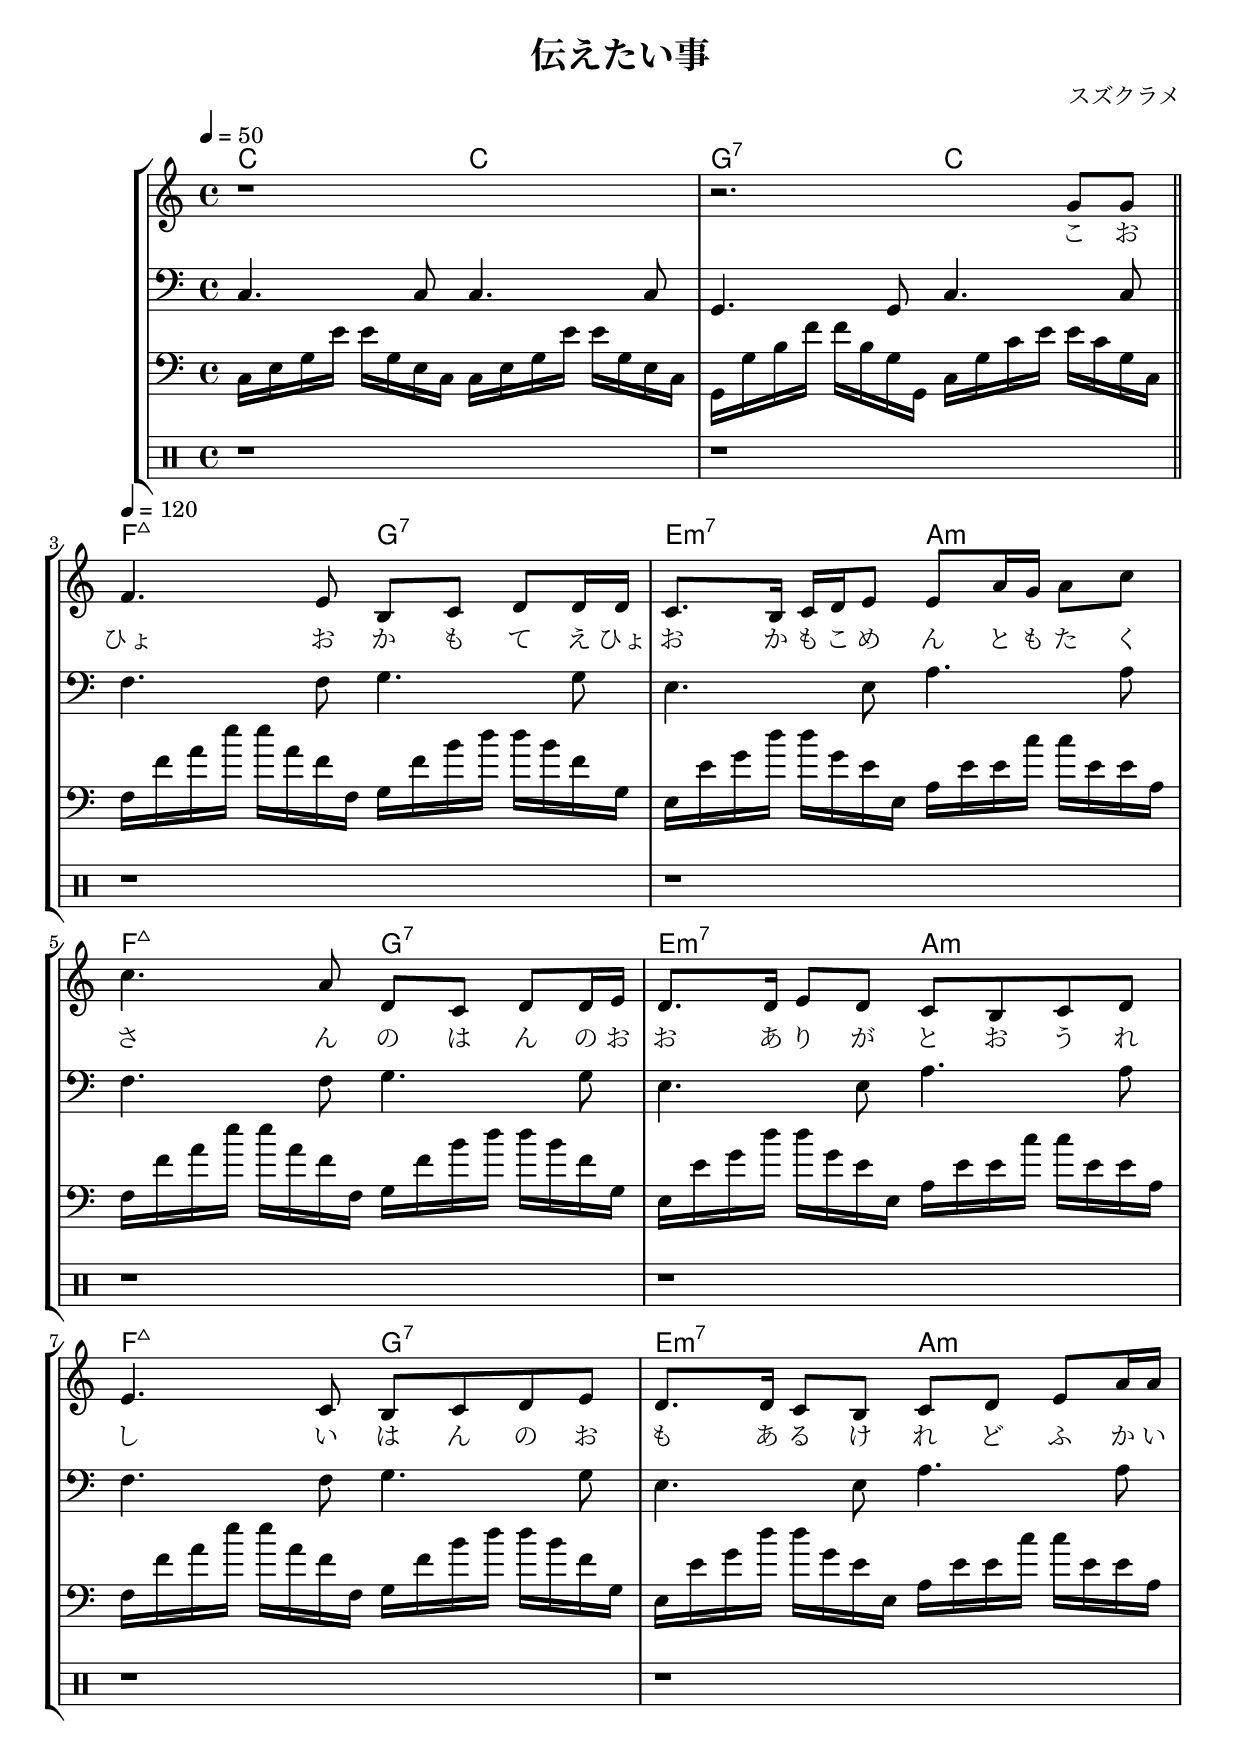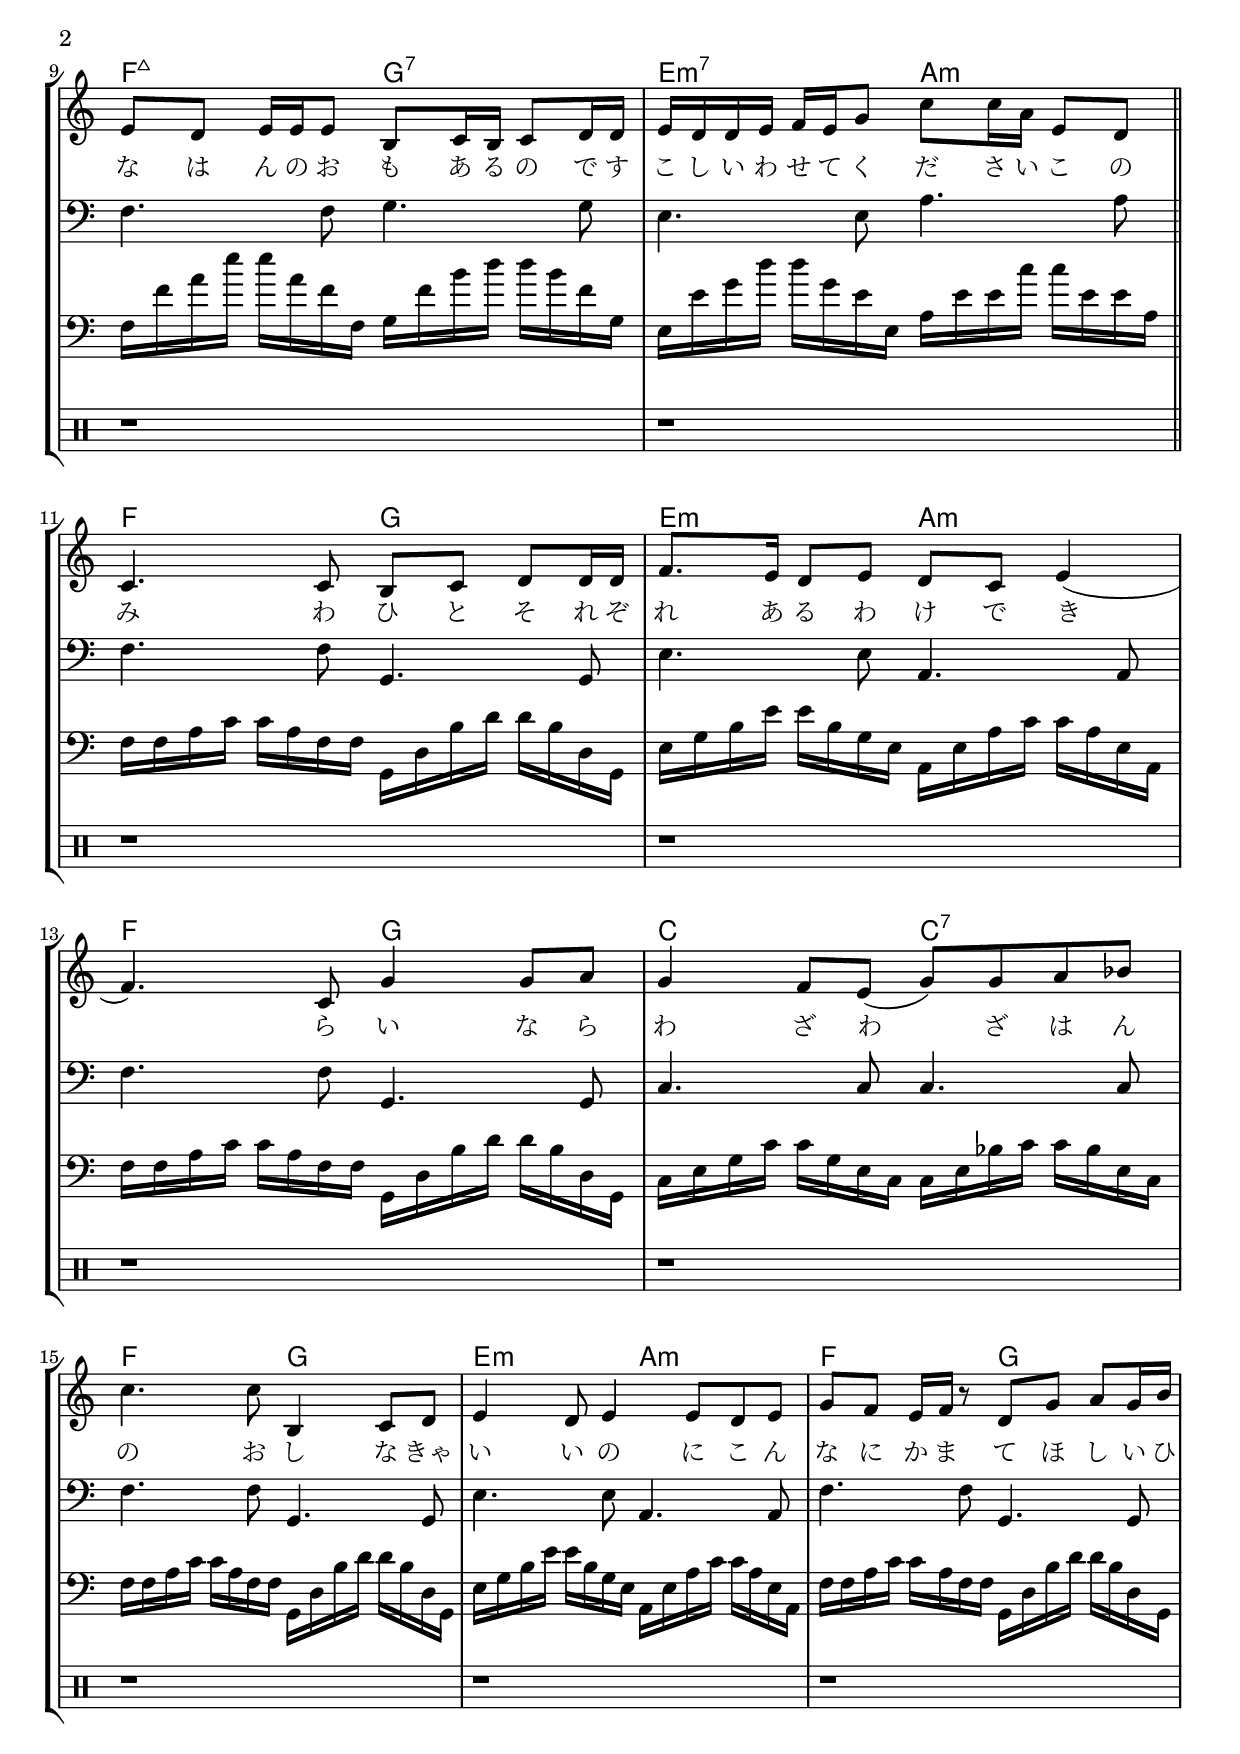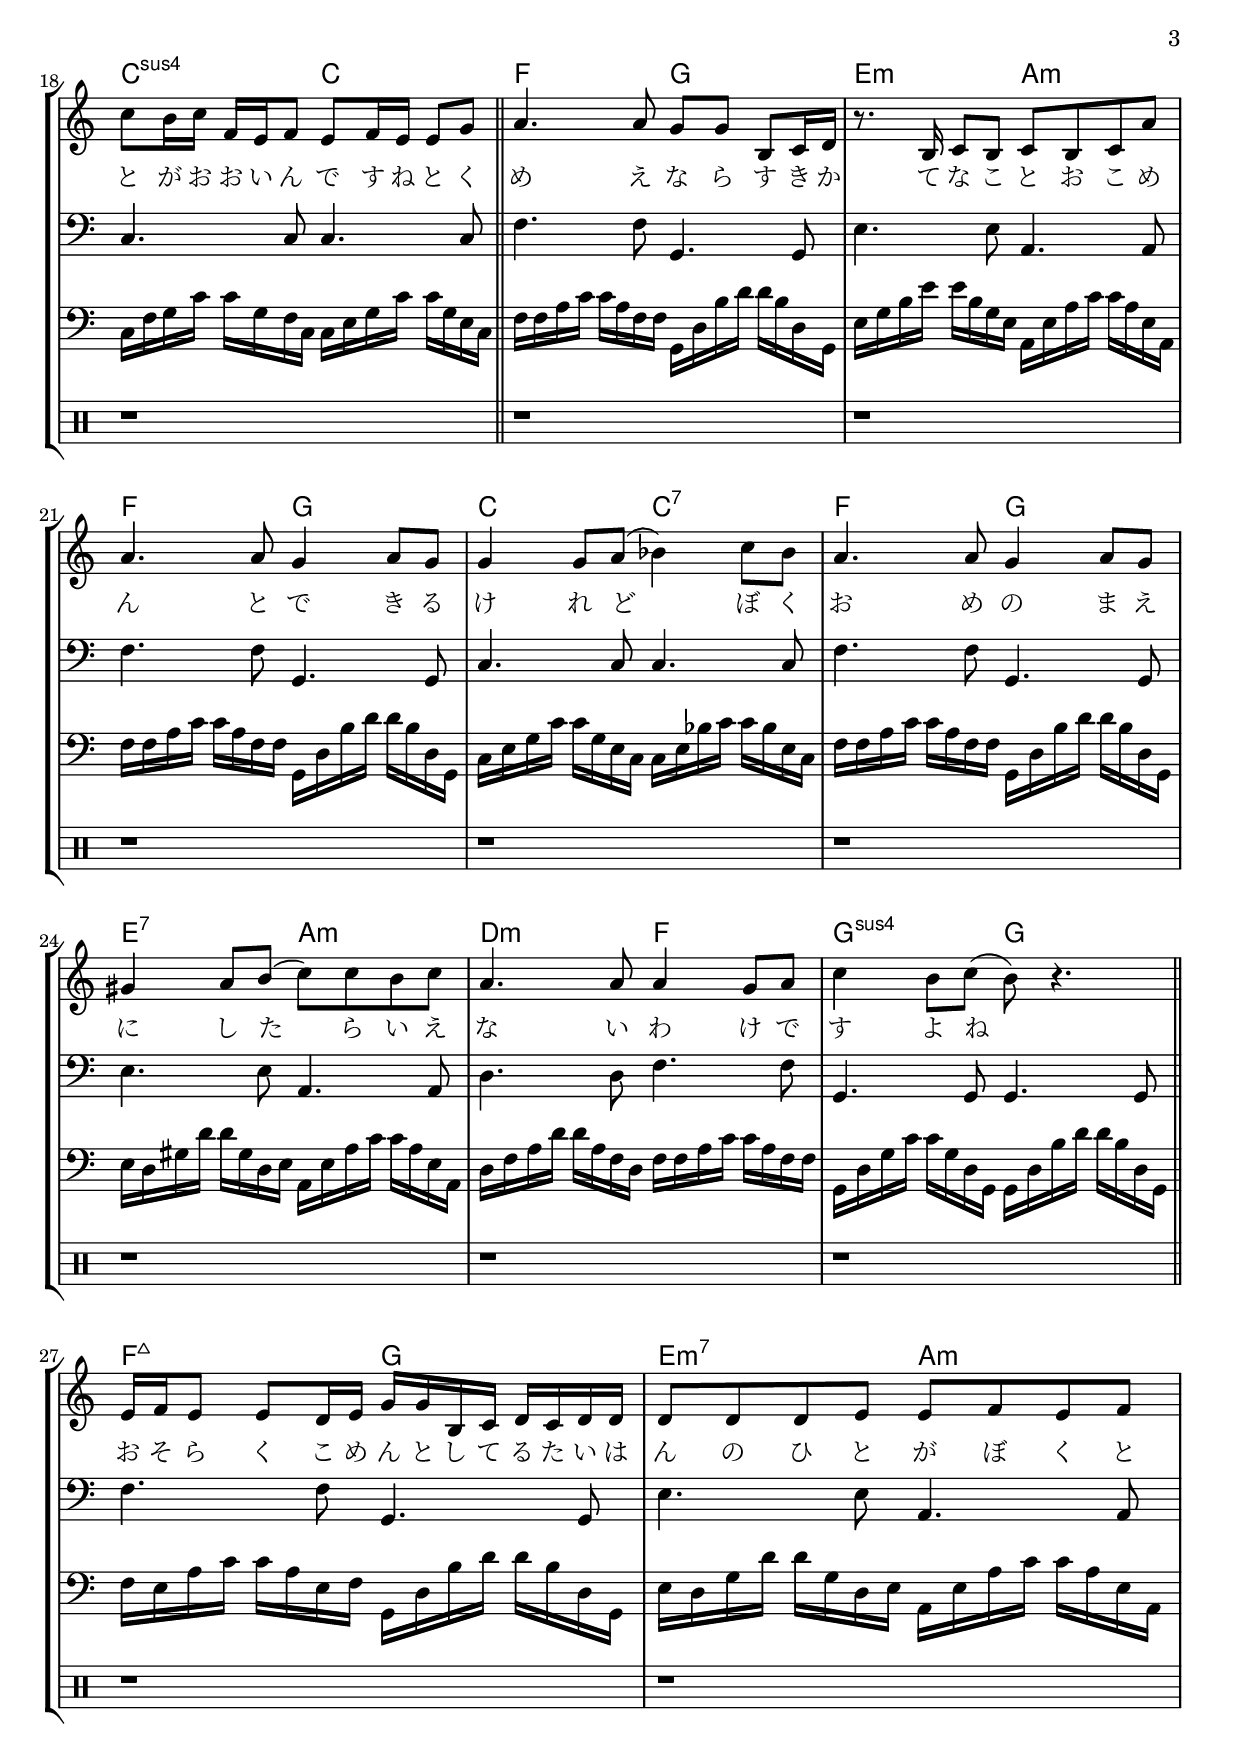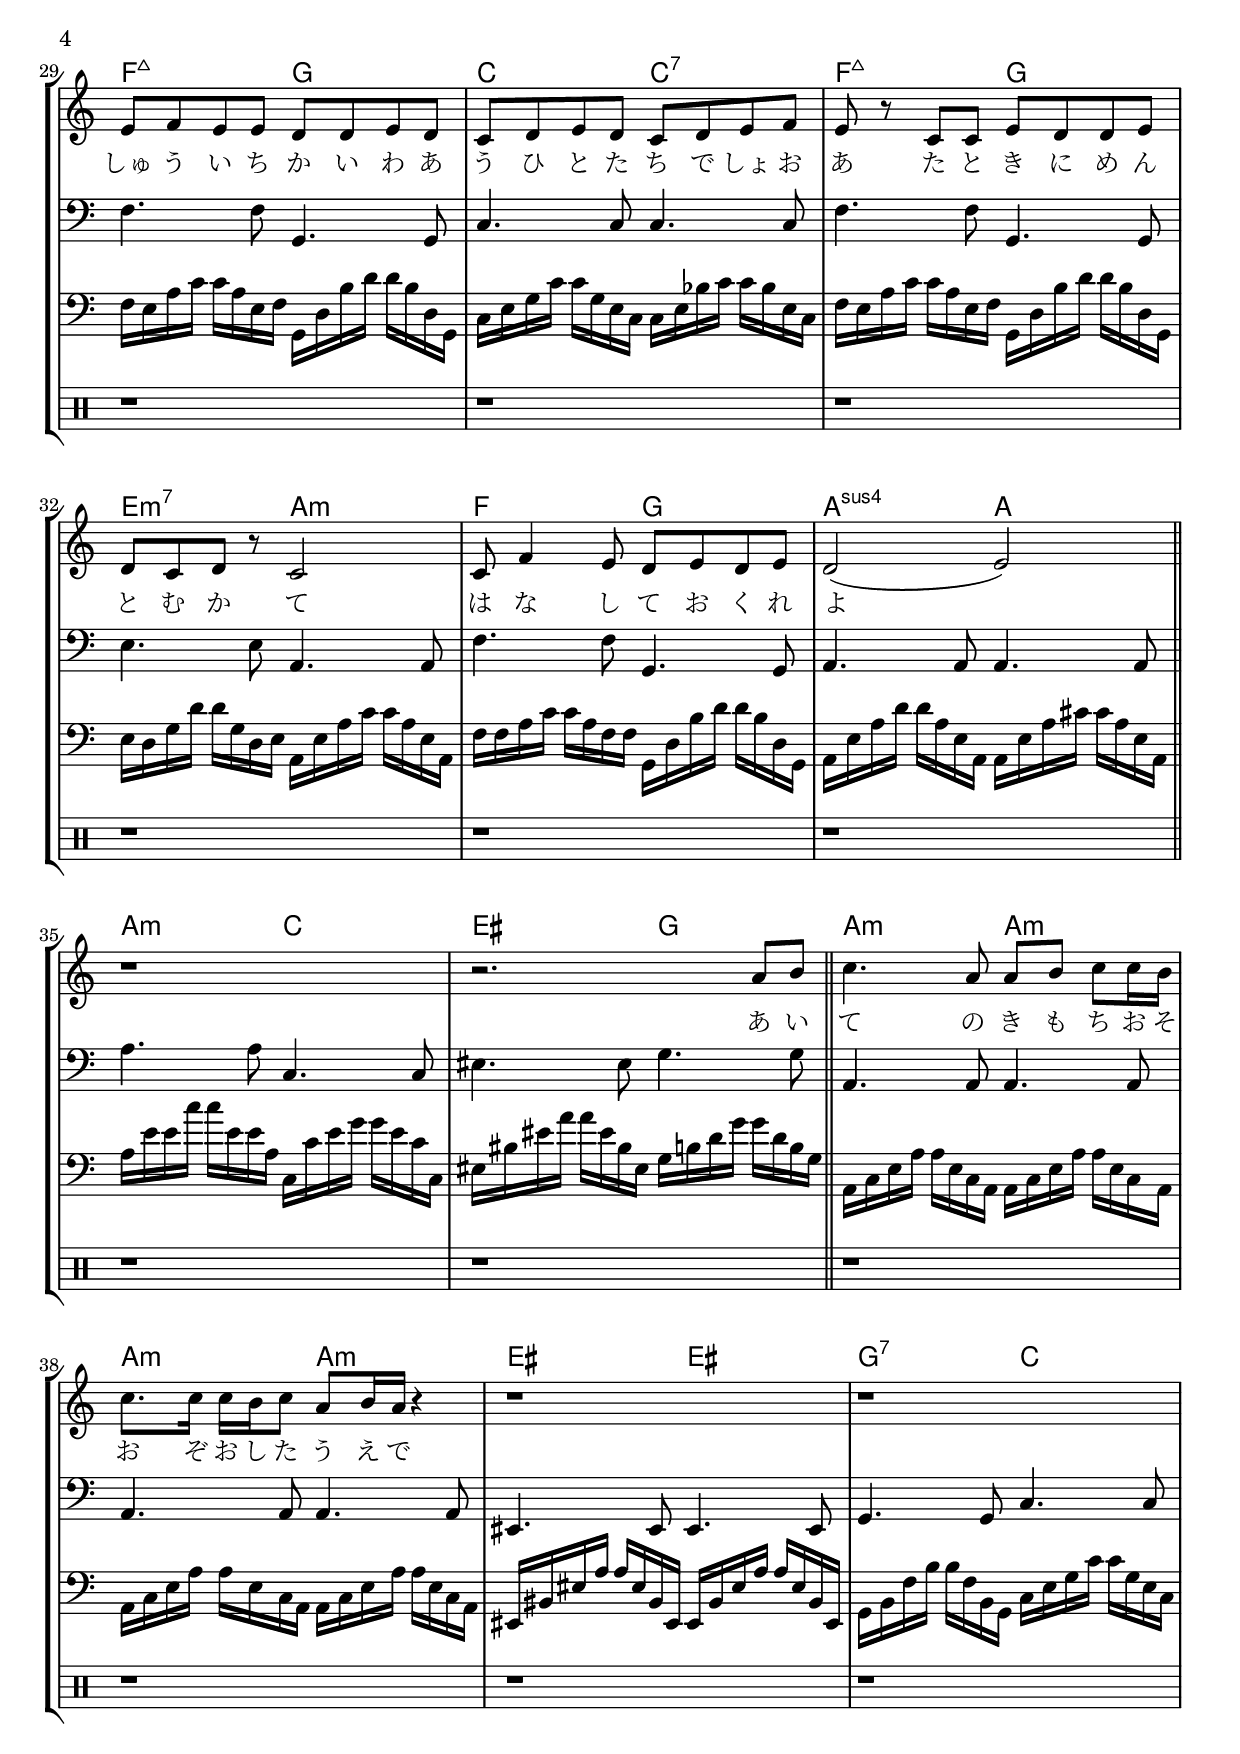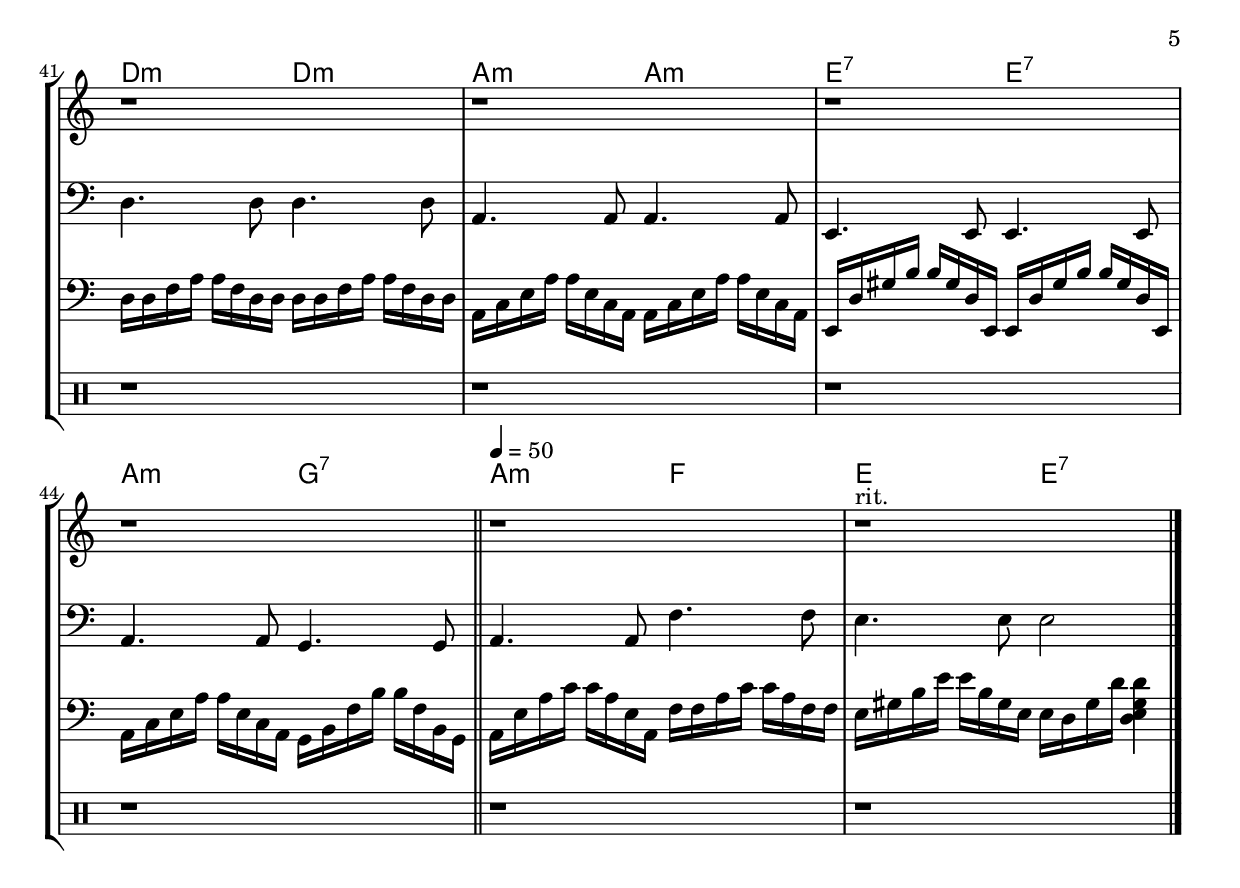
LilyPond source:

\version "2.12.1"

\header {
	title = \markup {伝えたい事}
	composer = \markup \center-column {スズクラメ}
}

harmony = \chordmode {
	c2 c g:7 c 

	f:maj7 g:7 e:min7 a:m f:maj7 g:7 e:min7 a:m f:maj7 g:7 e:min7 a:m f:maj7 g:7 e:min7 a:m 

	f g e:m a:m f g c c:7 f g e:m a:m f g c:sus4 c 

	f g e:m a:m f g c c:7 f g e:7 a:m d:m f g:sus4 g 

	f:maj7 g e:min7 a:m f:maj7 g c c:7 f:maj7 g e:min7 a:m f g a:sus4 a 

	a:m c eis g 

	a:m a:m a:m a:m eis eis g:7 c d:m d:m a:m a:m e:7 e:7 a:m g:7 

	a:m f e e:7 
}

melody = {
	\key c \major
	\tempo 4 = 50
	r1 | r2. 
	\set Staff.midiInstrument = #"fss0.35"
	g'8  g'8 
		\tempo 4 = 120
f'4.  e'8  b8  c'8  d'8  d'16  d'16 
	c'8.  b16  c'16  d'16  e'8  e'8  a'16  g'16  a'8  c''8 
	c''4.  a'8  d'8  c'8  d'8  d'16  e'16 
	d'8.  d'16  e'8  d'8  c'8  b8  c'8  d'8 
	e'4.  c'8  b8  c'8  d'8  e'8 
	d'8.  d'16  c'8  b8  c'8  d'8  e'8  a'16  a'16 
	e'8  d'8  e'16  e'16  e'8  b8  c'16  b16  c'8  d'16  d'16 
	e'16  d'16  d'16  e'16  f'16  e'16  g'8  c''8  c''16  a'16  	\set Staff.midiInstrument = #"fss0.34"
	e'8  d'8 
	c'4.  c'8  b8  c'8  d'8  d'16  d'16 
	f'8.  e'16  d'8  e'8  d'8  c'8  e'4 
	(f'4.)  c'8  g'4  g'8  a'8 
	g'4  f'8  e'8  (g'8)  g'8  a'8  bes'8 
	c''4.  c''8  b4  c'8  d'8 
	e'4  d'8  e'4  e'8  d'8  e'8 
	g'8  f'8  e'16  f'16  r8  d'8  g'8  a'8  g'16  b'16 
	c''8  b'16  c''16  f'16  e'16  f'8  e'8  f'16  e'16  	\set Staff.midiInstrument = #"fss0.34"
	e'8  g'8 
	a'4.  a'8  g'8  g'8  b8  c'16  d'16 
	r8.  b16  c'8  b8  c'8  b8  c'8  a'8 
	a'4.  a'8  g'4  a'8  g'8 
	g'4  g'8  a'8  (bes'4)  c''8  bes'8 
	a'4.  a'8  g'4  a'8  g'8 
	gis'4  a'8  b'8  (c''8)  c''8  b'8  c''8 
	a'4.  a'8  a'4  g'8  a'8 
	c''4  b'8  c''8  (b'8)  	r4. 	\set Staff.midiInstrument = #"fss0.34"
	 e'16  f'16  e'8  e'8  d'16  e'16  g'16  g'16  b16  c'16  d'16  c'16  d'16  d'16 
	d'8  d'8  d'8  e'8  e'8  f'8  e'8  f'8 
	e'8  f'8  e'8  e'8  d'8  d'8  e'8  d'8 
	c'8  d'8  e'8  d'8  c'8  d'8  e'8  f'8 
	e'8  r8  c'8  c'8  e'8  d'8  d'8  e'8 
	d'8  c'8  d'8  r8  c'2 
	c'8  f'4  e'8  d'8  e'8  d'8  e'8 
	d'2  (e'2)
	r1 | r2. 
	\set Staff.midiInstrument = #"fss0.34"
	a'8  b'8 
	c''4.  a'8  a'8  b'8  c''8  c''16  b'16 
	c''8.  c''16  c''16  b'16  c''8  a'8  b'16  a'16  	r4 r1 r1 r1 r1 r1 r1 	\tempo 4 = 50
	r1 | r1^"rit." \bar "|."
}

words = \lyricmode {
	
	こ  お  ひょ  お  か  も  て  え  ひょ  お  か  も  こ  め  ん  と  も  た  く  さ  ん  の  は  ん  の  お  お  あ  り  が  と  お  う  れ  し  い  は  ん  の  お  も  あ  る  け  れ  ど  ふ  か  い  な  は  ん  の  お  も  あ  る  の  で  す  こ  し  い  わ  せ  て  く  だ  さ  い  
	こ  の  み  わ  ひ  と  そ  れ  ぞ  れ  あ  る  わ  け  で  き  ら  い  な  ら  わ  ざ  わ  ざ  は  ん  の  お  し  な  きゃ  い  い  の  に  こ  ん  な  に  か  ま  て  ほ  し  い  ひ  と  が  お  お  い  ん  で  す  ね  
	と  く  め  え  な  ら  す  き  か  て  な  こ  と  お  こ  め  ん  と  で  き  る  け  れ  ど  ぼ  く  お  め  の  ま  え  に  し  た  ら  い  え  な  い  わ  け  で  す  よ  ね  
	お  そ  ら  く  こ  め  ん  と  し  て  る  た  い  は  ん  の  ひ  と  が  ぼ  く  と  しゅ  う  い  ち  か  い  わ  あ  う  ひ  と  た  ち  で  しょ  お  あ  た  と  き  に  め  ん  と  む  か  て  は  な  し  て  お  く  れ  よ  
	
	あ  い  て  の  き  も  ち  お  そ  お  ぞ  お  し  た  う  え  で  
	
}

tempochange = {
	\tempo 4 = 50
	r1 | r1 \bar "||"
	\tempo 4 = 120
	r1 | r1 | r1 | r1 | r1 | r1 | r1 | r1 \bar "||"
	\tempo 4 = 120
	r1 | r1 | r1 | r1 | r1 | r1 | r1 | r1 \bar "||"
	\tempo 4 = 120
	r1 | r1 | r1 | r1 | r1 | r1 | r1 | r1 \bar "||"
	\tempo 4 = 120
	r1 | r1 | r1 | r1 | r1 | r1 | r1 | r1 \bar "||"
	\tempo 4 = 120
	r1 | r1 \bar "||"
	\tempo 4 = 120
	r1 | r1 | r1 | r1 | r1 | r1 | r1 | r1 \bar "||"
	\tempo 4 = 50
	r1 | \tempo 4 = 37 r2 \tempo 4 = 33 r2 \bar "|."
}

mainacc = {
	\clef bass
	\set Staff.midiInstrument = #"Tuba"
	\key c \major
	\tempo 4 = 50
	c4.c8
	c4.c8
	g,4.g,8
	c4.c8
	\bar "||"

	\set Staff.midiInstrument = #"Tuba"
	\tempo 4 = 120
	f4.f8
	g4.g8
	e4.e8
	a4.a8
	f4.f8
	g4.g8
	e4.e8
	a4.a8
	f4.f8
	g4.g8
	e4.e8
	a4.a8
	f4.f8
	g4.g8
	e4.e8
	a4.a8
	\bar "||"

	\set Staff.midiInstrument = #"Tuba"
	f4.f8
	g,4.g,8
	e4.e8
	a,4.a,8
	f4.f8
	g,4.g,8
	c4.c8
	c4.c8
	f4.f8
	g,4.g,8
	e4.e8
	a,4.a,8
	f4.f8
	g,4.g,8
	c4.c8
	c4.c8
	\bar "||"

	\set Staff.midiInstrument = #"Tuba"
	f4.f8
	g,4.g,8
	e4.e8
	a,4.a,8
	f4.f8
	g,4.g,8
	c4.c8
	c4.c8
	f4.f8
	g,4.g,8
	e4.e8
	a,4.a,8
	d4.d8
	f4.f8
	g,4.g,8
	g,4.g,8
	\bar "||"

	\set Staff.midiInstrument = #"Tuba"
	f4.f8
	g,4.g,8
	e4.e8
	a,4.a,8
	f4.f8
	g,4.g,8
	c4.c8
	c4.c8
	f4.f8
	g,4.g,8
	e4.e8
	a,4.a,8
	f4.f8
	g,4.g,8
	a,4.a,8
	a,4.a,8
	\bar "||"

	\set Staff.midiInstrument = #"Tuba"
	a4.a8
	c4.c8
	eis4.eis8
	g4.g8
	\bar "||"

	\set Staff.midiInstrument = #"Tuba"
	a,4.a,8
	a,4.a,8
	a,4.a,8
	a,4.a,8
	eis,4.eis,8
	eis,4.eis,8
	g,4.g,8
	c4.c8
	d4.d8
	d4.d8
	a,4.a,8
	a,4.a,8
	e,4.e,8
	e,4.e,8
	a,4.a,8
	g,4.g,8
	\bar "||"

	\set Staff.midiInstrument = #"Tuba"
	\tempo 4 = 50
	a,4.a,8
	f4.f8
	e4.e8
	e2
	\bar "|."
}

subacc = {
	\clef bass
	\set Staff.midiInstrument = #"Pizzicato Strings"
	\key c \major
	\tempo 4 = 50
	c16 e g e' e' g e c
	c16 e g e' e' g e c
	g,16 g b f' f' b g g,
	c16 g c' e' e' c' g c
	\bar "||"

	\set Staff.midiInstrument = #"Pizzicato Strings"
	\tempo 4 = 120
	f16 f' a' e'' e'' a' f' f
	g16 f' b' d'' d'' b' f' g
	e16 e' g' d'' d'' g' e' e
	a16 e' e' c'' c'' e' e' a
	f16 f' a' e'' e'' a' f' f
	g16 f' b' d'' d'' b' f' g
	e16 e' g' d'' d'' g' e' e
	a16 e' e' c'' c'' e' e' a
	f16 f' a' e'' e'' a' f' f
	g16 f' b' d'' d'' b' f' g
	e16 e' g' d'' d'' g' e' e
	a16 e' e' c'' c'' e' e' a
	f16 f' a' e'' e'' a' f' f
	g16 f' b' d'' d'' b' f' g
	e16 e' g' d'' d'' g' e' e
	a16 e' e' c'' c'' e' e' a
	\bar "||"

	\set Staff.midiInstrument = #"Pizzicato Strings"
	f16 f a c' c' a f f
	g,16 d b d' d' b d g,
	e16 g b e' e' b g e
	a,16 e a c' c' a e a,
	f16 f a c' c' a f f
	g,16 d b d' d' b d g,
	c16 e g c' c' g e c
	c16 e bes c' c' bes e c
	f16 f a c' c' a f f
	g,16 d b d' d' b d g,
	e16 g b e' e' b g e
	a,16 e a c' c' a e a,
	f16 f a c' c' a f f
	g,16 d b d' d' b d g,
	c16 f g c' c' g f c
	c16 e g c' c' g e c
	\bar "||"

	\set Staff.midiInstrument = #"Pizzicato Strings"
	f16 f a c' c' a f f
	g,16 d b d' d' b d g,
	e16 g b e' e' b g e
	a,16 e a c' c' a e a,
	f16 f a c' c' a f f
	g,16 d b d' d' b d g,
	c16 e g c' c' g e c
	c16 e bes c' c' bes e c
	f16 f a c' c' a f f
	g,16 d b d' d' b d g,
	e16 d gis d' d' gis d e
	a,16 e a c' c' a e a,
	d16 f a d' d' a f d
	f16 f a c' c' a f f
	g,16 d g c' c' g d g,
	g,16 d b d' d' b d g,
	\bar "||"

	\set Staff.midiInstrument = #"Pizzicato Strings"
	f16 e a c' c' a e f
	g,16 d b d' d' b d g,
	e16 d g d' d' g d e
	a,16 e a c' c' a e a,
	f16 e a c' c' a e f
	g,16 d b d' d' b d g,
	c16 e g c' c' g e c
	c16 e bes c' c' bes e c
	f16 e a c' c' a e f
	g,16 d b d' d' b d g,
	e16 d g d' d' g d e
	a,16 e a c' c' a e a,
	f16 f a c' c' a f f
	g,16 d b d' d' b d g,
	a,16 e a d' d' a e a,
	a,16 e a cis' cis' a e a,
	\bar "||"

	\set Staff.midiInstrument = #"Pizzicato Strings"
	a16 e' e' c'' c'' e' e' a
	c16 c' e' g' g' e' c' c
	eis16 bis eis' a' a' eis' bis eis
	g16 b d' g' g' d' b g
	\bar "||"

	\set Staff.midiInstrument = #"Pizzicato Strings"
	a,16 c e a a e c a,
	a,16 c e a a e c a,
	a,16 c e a a e c a,
	a,16 c e a a e c a,
	eis,16 bis, eis a a eis bis, eis,
	eis,16 bis, eis a a eis bis, eis,
	g,16 b, f b b f b, g,
	c16 e g c' c' g e c
	d16 d f a a f d d
	d16 d f a a f d d
	a,16 c e a a e c a,
	a,16 c e a a e c a,
	e,16 d gis b b gis d e,
	e,16 d gis b b gis d e,
	a,16 c e a a e c a,
	g,16 b, f b b f b, g,
	\bar "||"

	\set Staff.midiInstrument = #"Pizzicato Strings"
	\tempo 4 = 50
	a,16 e a c' c' a e a,
	f16 f a c' c' a f f
	e16 gis b e' e' b gis e
	e16 d gis d' <e d gis d'>4
	\bar "|."
}

percA = {
	\drummode {
	r1 |r1 \bar "||"
	r1 |r1 |r1 |r1 |r1 |r1 |r1 |r1 \bar "||"
	r1 |r1 |r1 |r1 |r1 |r1 |r1 |r1 \bar "||"
	r1 |r1 |r1 |r1 |r1 |r1 |r1 |r1 \bar "||"
	r1 |r1 |r1 |r1 |r1 |r1 |r1 |r1 \bar "||"
	r1 |r1 \bar "||"
	r1 |r1 |r1 |r1 |r1 |r1 |r1 |r1 \bar "||"
	r1 |r1 \bar "|."
	}
}

percB = {
	\drummode {
	r1 |r1 \bar "||"
	r1 |r1 |r1 |r1 |r1 |r1 |r1 |r1 \bar "||"
	r1 |r1 |r1 |r1 |r1 |r1 |r1 |r1 \bar "||"
	r1 |r1 |r1 |r1 |r1 |r1 |r1 |r1 \bar "||"
	r1 |r1 |r1 |r1 |r1 |r1 |r1 |r1 \bar "||"
	r1 |r1 \bar "||"
	r1 |r1 |r1 |r1 |r1 |r1 |r1 |r1 \bar "||"
	r1 |r1 \bar "|."
	}
}

percC = {
	\drummode {
	r1 |r1 \bar "||"
	r1 |r1 |r1 |r1 |r1 |r1 |r1 |r1 \bar "||"
	r1 |r1 |r1 |r1 |r1 |r1 |r1 |r1 \bar "||"
	r1 |r1 |r1 |r1 |r1 |r1 |r1 |r1 \bar "||"
	r1 |r1 |r1 |r1 |r1 |r1 |r1 |r1 \bar "||"
	r1 |r1 \bar "||"
	r1 |r1 |r1 |r1 |r1 |r1 |r1 |r1 \bar "||"
	r1 |r1 \bar "|."
	}
}

percD = {
	\drummode {
	r1 |r1 \bar "||"
	r1 |r1 |r1 |r1 |r1 |r1 |r1 |r1 \bar "||"
	r1 |r1 |r1 |r1 |r1 |r1 |r1 |r1 \bar "||"
	r1 |r1 |r1 |r1 |r1 |r1 |r1 |r1 \bar "||"
	r1 |r1 |r1 |r1 |r1 |r1 |r1 |r1 \bar "||"
	r1 |r1 \bar "||"
	r1 |r1 |r1 |r1 |r1 |r1 |r1 |r1 \bar "||"
	r1 |r1 \bar "|."
	}
}

percE = {
	\drummode {
	r1 |r1 \bar "||"
	r1 |r1 |r1 |r1 |r1 |r1 |r1 |r1 \bar "||"
	r1 |r1 |r1 |r1 |r1 |r1 |r1 |r1 \bar "||"
	r1 |r1 |r1 |r1 |r1 |r1 |r1 |r1 \bar "||"
	r1 |r1 |r1 |r1 |r1 |r1 |r1 |r1 \bar "||"
	r1 |r1 \bar "||"
	r1 |r1 |r1 |r1 |r1 |r1 |r1 |r1 \bar "||"
	r1 |r1 \bar "|."
	}
}

\score {
	<<
		\new StaffGroup <<
			\new ChordNames {\harmony}
			\new Voice = "melody" {\melody}
			\new Lyrics \lyricsto "melody" \words
			\new Staff = "mainacc" {\mainacc}
			\new Staff = "subacc" {\subacc}
			\new DrumStaff <<
				\new DrumVoice {\percA}
				\new DrumVoice {\percB}
				\new DrumVoice {\percC}
				\new DrumVoice {\percD}
				\new DrumVoice {\percE}
			>>
		>>
	>>
	\layout { }
}
